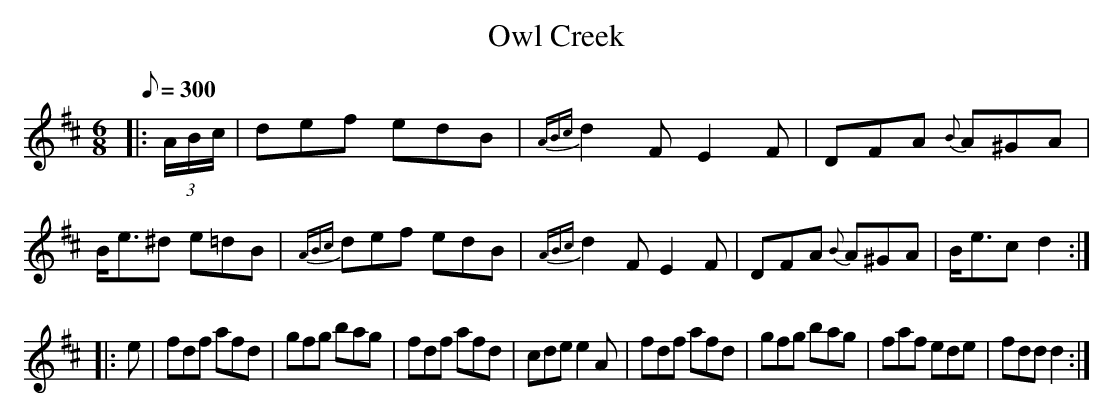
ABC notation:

X:1
T:Owl Creek
M:6/8
L:1/8
Q:1/8=300
K:D
|: (3A/B/c/|def edB|{ABc}d2 F E2 F|DFA {B}A^GA|B<e^d e=dB|{ABc}def edB|{ABc}d2 F E2 F|DFA {B}A^GA|B<ec d2 :|
|: e|fdf afd|gfg bag|fdf afd|cde e2 A|fdf afd|gfg bag|faf ede|fdd d2 :|
